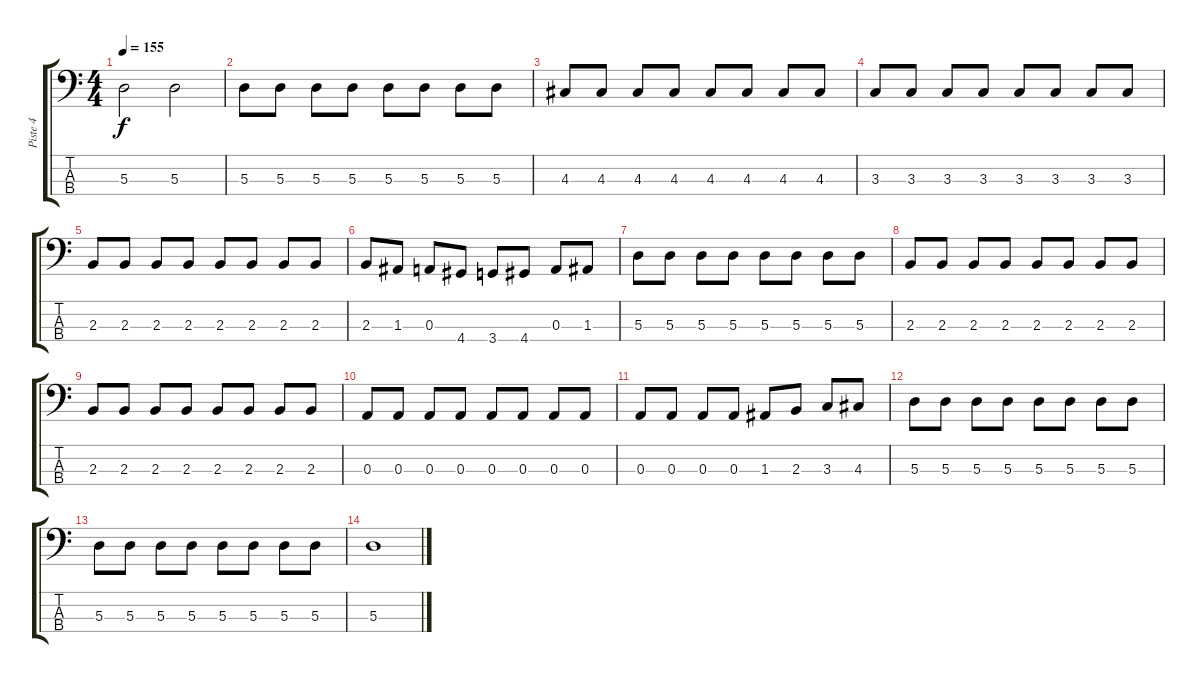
\track ("Piste 4" "Piste 4") {instrument fretlessbass}
\staff {score tabs}
\tuning (G2 D2 A1 E1) {hide}
\ts (4 4)
\tempo 155
\clef f4
\ks c
5.3.2{dy f} 5.3.2 |
5.3.8 5.3.8 5.3.8 5.3.8 5.3.8 5.3.8 5.3.8 5.3.8 |
4.3.8 4.3.8 4.3.8 4.3.8 4.3.8 4.3.8 4.3.8 4.3.8 |
3.3.8 3.3.8 3.3.8 3.3.8 3.3.8 3.3.8 3.3.8 3.3.8 |
2.3.8 2.3.8 2.3.8 2.3.8 2.3.8 2.3.8 2.3.8 2.3.8 |
2.3.8 1.3.8 0.3.8 4.4.8 3.4.8 4.4.8 0.3.8 1.3.8 |
5.3.8 5.3.8 5.3.8 5.3.8 5.3.8 5.3.8 5.3.8 5.3.8 |
2.3.8 2.3.8 2.3.8 2.3.8 2.3.8 2.3.8 2.3.8 2.3.8 |
2.3.8 2.3.8 2.3.8 2.3.8 2.3.8 2.3.8 2.3.8 2.3.8 |
0.3.8 0.3.8 0.3.8 0.3.8 0.3.8 0.3.8 0.3.8 0.3.8 |
0.3.8 0.3.8 0.3.8 0.3.8 1.3.8 2.3.8 3.3.8 4.3.8 |
5.3.8 5.3.8 5.3.8 5.3.8 5.3.8 5.3.8 5.3.8 5.3.8 |
5.3.8 5.3.8 5.3.8 5.3.8 5.3.8 5.3.8 5.3.8 5.3.8 |
5.3.1
